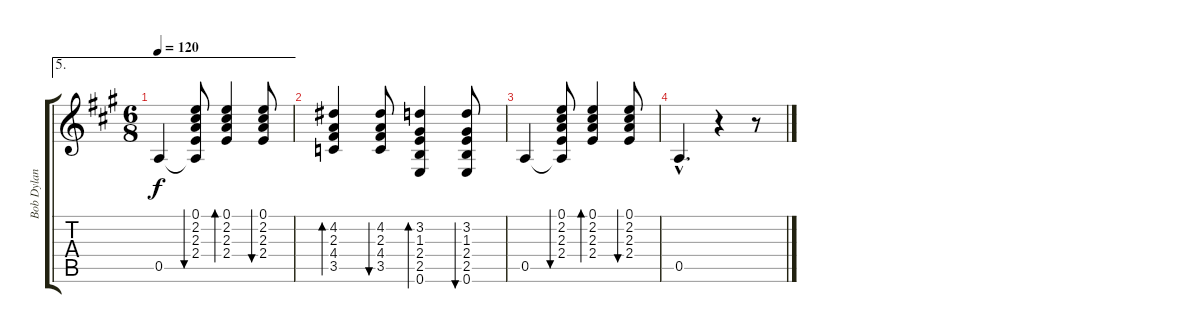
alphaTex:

\track ("Bob Dylan Guitar" "Bob Dylan ") {instrument electricguitarclean}
\staff {score tabs}
\tuning (E4 B3 G3 D3 A2 E2) {hide}
\ae 5
\ts (6 8)
\tempo 120
\clef g2
\ks a
0.5.4{dy f} (0.1 2.2 2.3 2.4 0.5{t}).8{bu 60} (0.1 2.2 2.3 2.4).4{bd 60} (0.1 2.2 2.3 2.4).8{bu 60} |
(4.2 2.3 4.4 3.5).4{bd 60} (4.2 2.3 4.4 3.5).8{bu 60} (3.2 1.3 2.4 2.5 0.6).4{bd 60} (3.2 1.3 2.4 2.5 0.6).8{bu 60} |
0.5.4 (0.1 2.2 2.3 2.4 0.5{t}).8{bu 60} (0.1 2.2 2.3 2.4).4{bd 60} (0.1 2.2 2.3 2.4).8{bu 60} |
0.5{hac}.4{d} r.4 r.8
